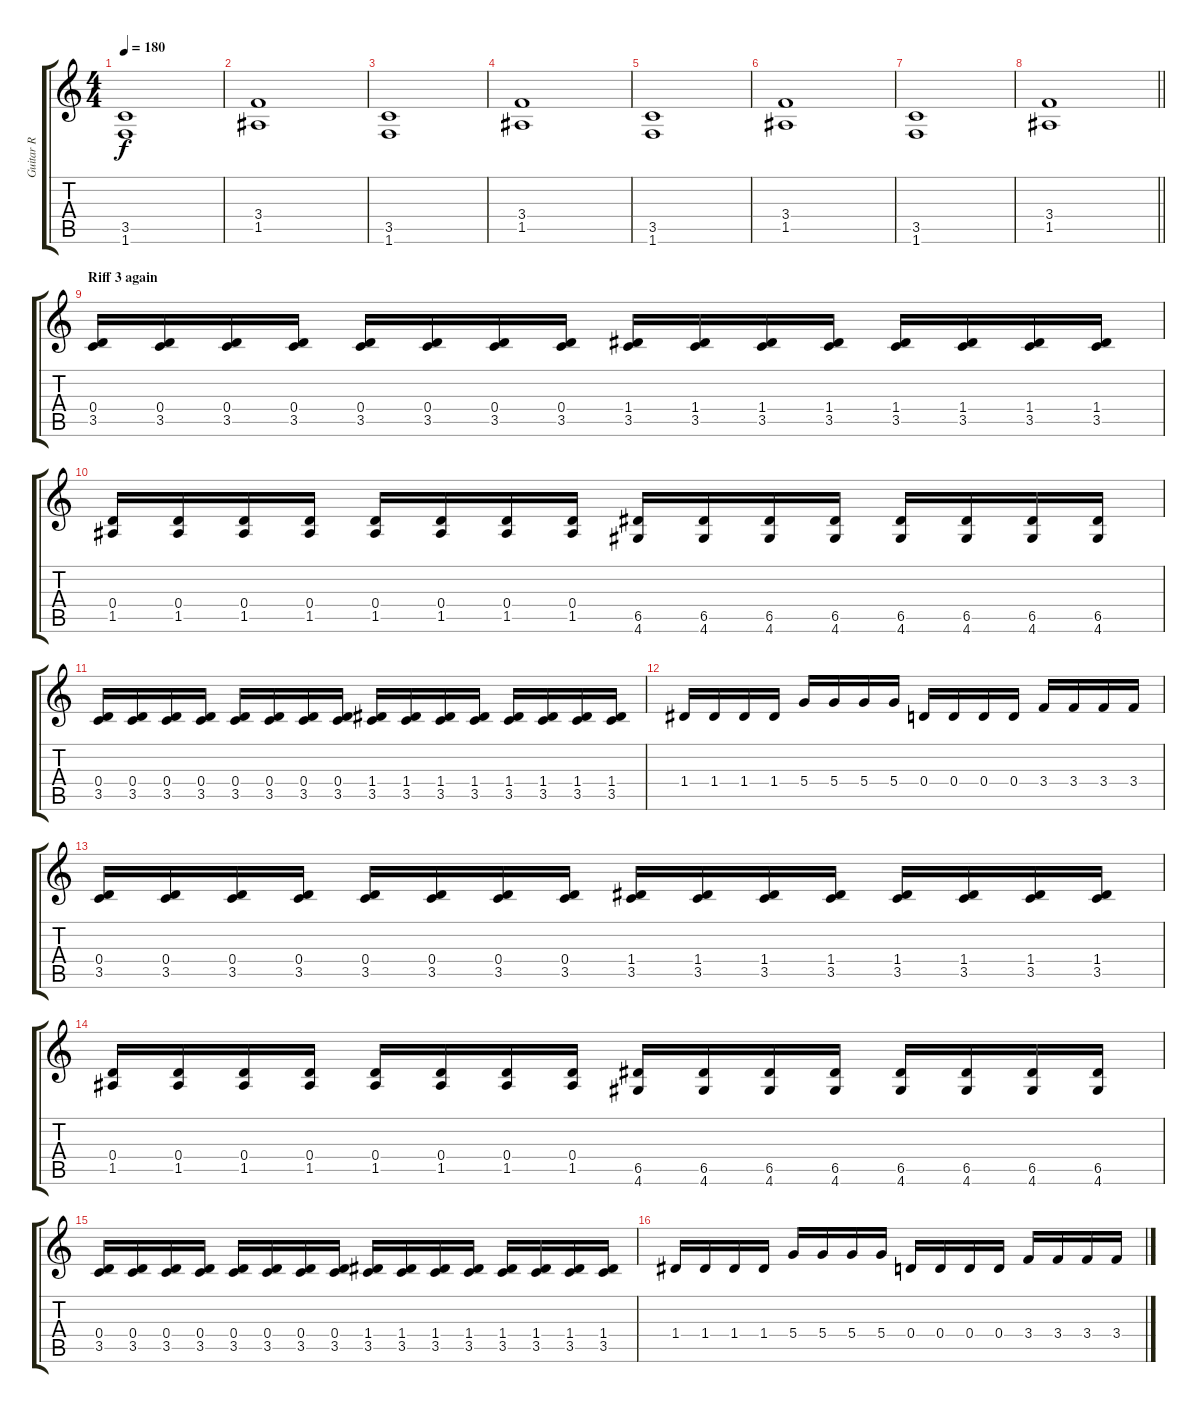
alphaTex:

\track ("Guitar R" "Guitar R") {instrument distortionguitar}
\staff {score tabs}
\tuning (E4 B3 G3 D3 A2 E2) {hide}
\ts (4 4)
\tempo 180
\clef g2
\ks c
(3.5 1.6).1{dy f} |
(3.4 1.5).1 |
(3.5 1.6).1 |
(3.4 1.5).1 |
(3.5 1.6).1 |
(3.4 1.5).1 |
(3.5 1.6).1 |
\barLineRight lightlight
(3.4 1.5).1 |
\section ("" "Riff 3 again")
(0.4 3.5).16 (0.4 3.5).16 (0.4 3.5).16 (0.4 3.5).16 (0.4 3.5).16 (0.4 3.5).16 (0.4 3.5).16 (0.4 3.5).16 (1.4 3.5).16 (1.4 3.5).16 (1.4 3.5).16 (1.4 3.5).16 (1.4 3.5).16 (1.4 3.5).16 (1.4 3.5).16 (1.4 3.5).16 |
(0.4 1.5).16 (0.4 1.5).16 (0.4 1.5).16 (0.4 1.5).16 (0.4 1.5).16 (0.4 1.5).16 (0.4 1.5).16 (0.4 1.5).16 (6.5 4.6).16 (6.5 4.6).16 (6.5 4.6).16 (6.5 4.6).16 (6.5 4.6).16 (6.5 4.6).16 (6.5 4.6).16 (6.5 4.6).16 |
(0.4 3.5).16 (0.4 3.5).16 (0.4 3.5).16 (0.4 3.5).16 (0.4 3.5).16 (0.4 3.5).16 (0.4 3.5).16 (0.4 3.5).16 (1.4 3.5).16 (1.4 3.5).16 (1.4 3.5).16 (1.4 3.5).16 (1.4 3.5).16 (1.4 3.5).16 (1.4 3.5).16 (1.4 3.5).16 |
1.4.16 1.4.16 1.4.16 1.4.16 5.4.16 5.4.16 5.4.16 5.4.16 0.4.16 0.4.16 0.4.16 0.4.16 3.4.16 3.4.16 3.4.16 3.4.16 |
(0.4 3.5).16 (0.4 3.5).16 (0.4 3.5).16 (0.4 3.5).16 (0.4 3.5).16 (0.4 3.5).16 (0.4 3.5).16 (0.4 3.5).16 (1.4 3.5).16 (1.4 3.5).16 (1.4 3.5).16 (1.4 3.5).16 (1.4 3.5).16 (1.4 3.5).16 (1.4 3.5).16 (1.4 3.5).16 |
(0.4 1.5).16 (0.4 1.5).16 (0.4 1.5).16 (0.4 1.5).16 (0.4 1.5).16 (0.4 1.5).16 (0.4 1.5).16 (0.4 1.5).16 (6.5 4.6).16 (6.5 4.6).16 (6.5 4.6).16 (6.5 4.6).16 (6.5 4.6).16 (6.5 4.6).16 (6.5 4.6).16 (6.5 4.6).16 |
(0.4 3.5).16 (0.4 3.5).16 (0.4 3.5).16 (0.4 3.5).16 (0.4 3.5).16 (0.4 3.5).16 (0.4 3.5).16 (0.4 3.5).16 (1.4 3.5).16 (1.4 3.5).16 (1.4 3.5).16 (1.4 3.5).16 (1.4 3.5).16 (1.4 3.5).16 (1.4 3.5).16 (1.4 3.5).16 |
1.4.16 1.4.16 1.4.16 1.4.16 5.4.16 5.4.16 5.4.16 5.4.16 0.4.16 0.4.16 0.4.16 0.4.16 3.4.16 3.4.16 3.4.16 3.4.16
